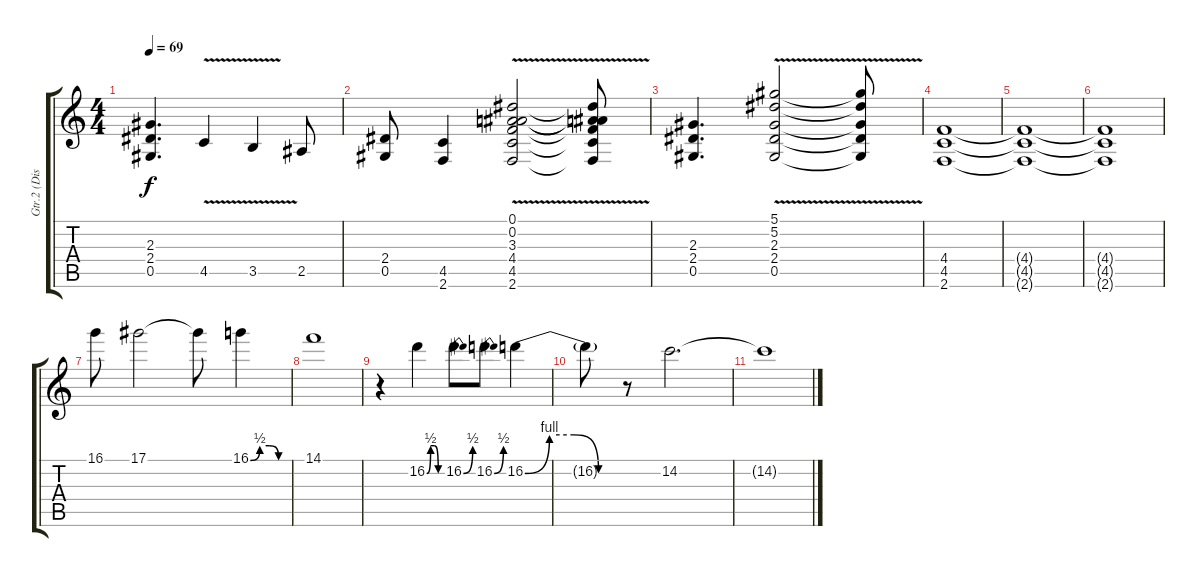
\track ("Gtr.2 (Dist.)" "Gtr.2 (Dis") {instrument distortionguitar}
\staff {score tabs}
\tuning (Eb4 Bb3 Gb3 Db3 Ab2 Eb2) {hide}
\ts (4 4)
\tempo 69
\clef g2
\ks c
(2.3 2.4 0.5).4{d dy f} 4.5{v}.4 3.5{v}.4 2.5.8 |
(2.4 0.5).8 (4.5 2.6).4 (0.1{v} 0.2{v} 3.3{v} 4.4{v} 4.5{v} 2.6{v}).2 (0.1{t} 0.2{t} 3.3{t} 4.4{t} 4.5{t} 2.6{t}).8 |
(2.3 2.4 0.5).4{d} (5.1{v} 5.2{v} 2.3{v} 2.4{v} 0.5{v}).2 (5.1{t} 5.2{t} 2.3{t} 2.4{t} 0.5{t}).8 |
(4.4 4.5 2.6).1 |
(4.4{t} 4.5{t} 2.6{t}).1 |
(4.4{t} 4.5{t} 2.6{t}).1 |
16.1.8 17.1.2 17.1{t}.8 16.1{be (custom 0 0 15 2 30 2 45 0 60 0)}.4 |
14.1.1 |
r.4 16.2{be (custom 0 0 15 2 30 2 45 0 60 0)}.4 16.2{be (bend 0 0 60 2)}.8 16.2{be (bend 0 0 60 2)}.8 16.2{be (custom 0 0 15 4 30 4 45 0 60 0)}.4 |
16.2{t}.8 r.8 14.2.2{d} |
14.2{t}.1
